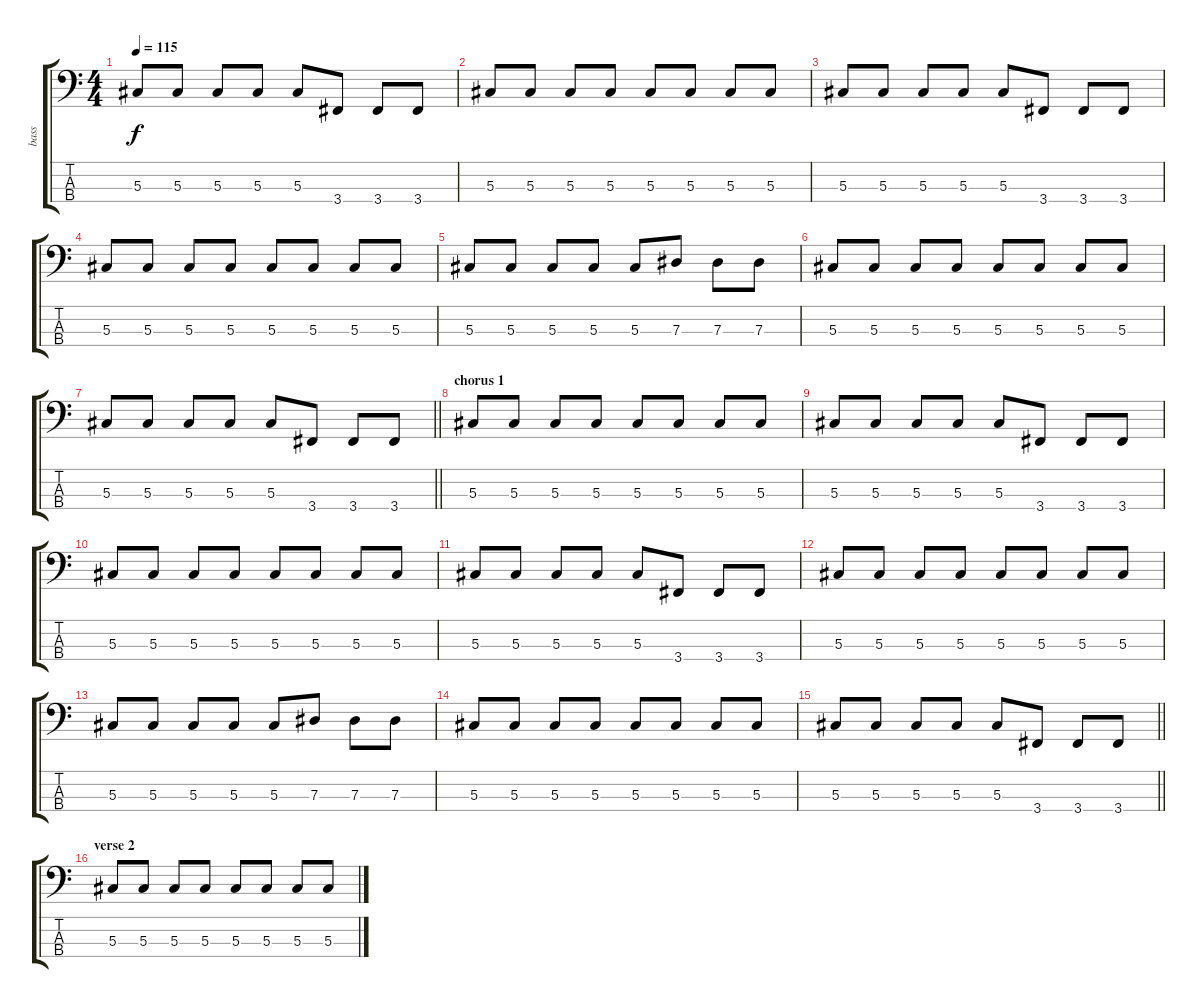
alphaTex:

\track ("bass " "bass ") {instrument electricguitarjazz}
\staff {score tabs}
\tuning (Gb2 Db2 Ab1 Eb1) {hide}
\ts (4 4)
\tempo 115
\clef f4
\ks c
5.3.8{dy f} 5.3.8 5.3.8 5.3.8 5.3.8 3.4.8 3.4.8 3.4.8 |
5.3.8 5.3.8 5.3.8 5.3.8 5.3.8 5.3.8 5.3.8 5.3.8 |
5.3.8 5.3.8 5.3.8 5.3.8 5.3.8 3.4.8 3.4.8 3.4.8 |
5.3.8 5.3.8 5.3.8 5.3.8 5.3.8 5.3.8 5.3.8 5.3.8 |
5.3.8 5.3.8 5.3.8 5.3.8 5.3.8 7.3.8 7.3.8 7.3.8 |
5.3.8 5.3.8 5.3.8 5.3.8 5.3.8 5.3.8 5.3.8 5.3.8 |
\barLineRight lightlight
5.3.8 5.3.8 5.3.8 5.3.8 5.3.8 3.4.8 3.4.8 3.4.8 |
\section ("" "chorus 1")
5.3.8 5.3.8 5.3.8 5.3.8 5.3.8 5.3.8 5.3.8 5.3.8 |
5.3.8 5.3.8 5.3.8 5.3.8 5.3.8 3.4.8 3.4.8 3.4.8 |
5.3.8 5.3.8 5.3.8 5.3.8 5.3.8 5.3.8 5.3.8 5.3.8 |
5.3.8 5.3.8 5.3.8 5.3.8 5.3.8 3.4.8 3.4.8 3.4.8 |
5.3.8 5.3.8 5.3.8 5.3.8 5.3.8 5.3.8 5.3.8 5.3.8 |
5.3.8 5.3.8 5.3.8 5.3.8 5.3.8 7.3.8 7.3.8 7.3.8 |
5.3.8 5.3.8 5.3.8 5.3.8 5.3.8 5.3.8 5.3.8 5.3.8 |
\barLineRight lightlight
5.3.8 5.3.8 5.3.8 5.3.8 5.3.8 3.4.8 3.4.8 3.4.8 |
\section ("" "verse 2")
5.3.8 5.3.8 5.3.8 5.3.8 5.3.8 5.3.8 5.3.8 5.3.8
